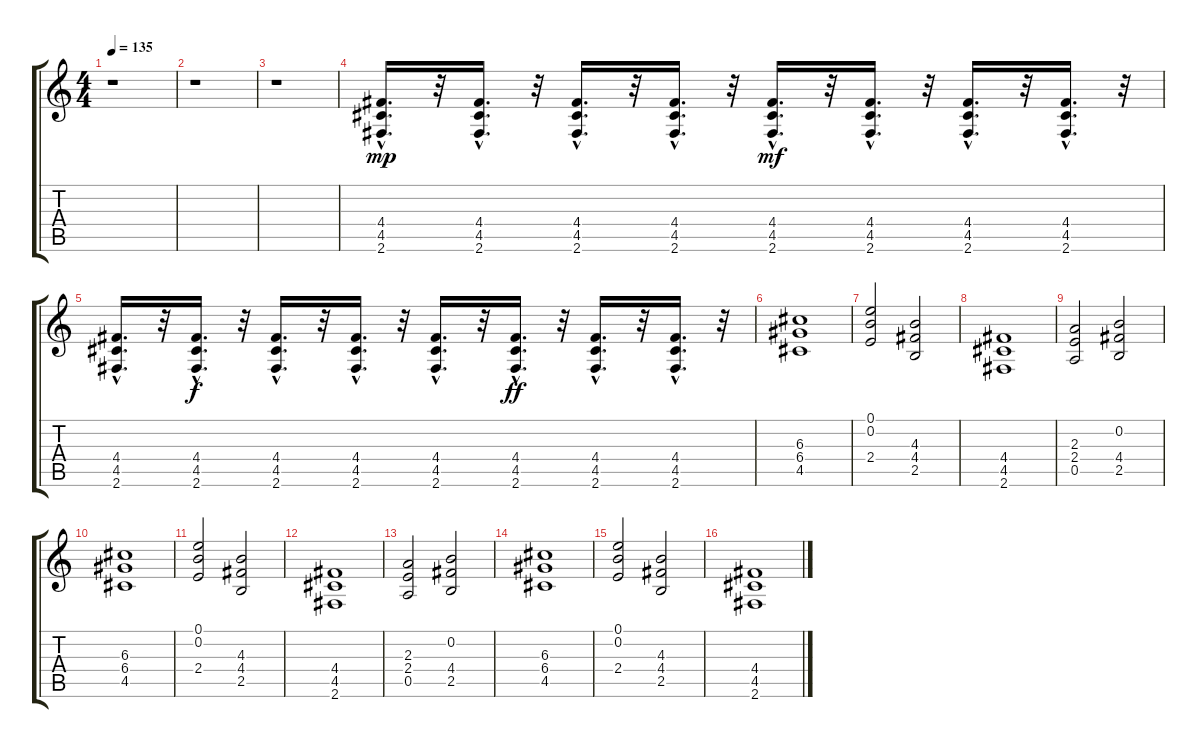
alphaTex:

\track "" {instrument distortionguitar}
\staff {score tabs}
\tuning (E4 B3 G3 D3 A2 E2) {hide}
\ts (4 4)
\tempo 135
\clef g2
\ks c
r.1{dy f} |
r.1 |
r.1 |
(4.4{hac} 4.5{hac} 2.6{hac}).16{d dy mp} r.32 (4.4{hac} 4.5{hac} 2.6{hac}).16{d} r.32 (4.4{hac} 4.5{hac} 2.6{hac}).16{d} r.32 (4.4{hac} 4.5{hac} 2.6{hac}).16{d} r.32 (4.4{hac} 4.5{hac} 2.6{hac}).16{d dy mf} r.32 (4.4{hac} 4.5{hac} 2.6{hac}).16{d} r.32 (4.4{hac} 4.5{hac} 2.6{hac}).16{d} r.32 (4.4{hac} 4.5{hac} 2.6{hac}).16{d} r.32 |
(4.4{hac} 4.5{hac} 2.6{hac}).16{d} r.32 (4.4{hac} 4.5{hac} 2.6{hac}).16{d dy f} r.32 (4.4{hac} 4.5{hac} 2.6{hac}).16{d} r.32 (4.4{hac} 4.5{hac} 2.6{hac}).16{d} r.32 (4.4{hac} 4.5{hac} 2.6{hac}).16{d} r.32 (4.4{hac} 4.5{hac} 2.6{hac}).16{d dy ff} r.32 (4.4{hac} 4.5{hac} 2.6{hac}).16{d} r.32 (4.4{hac} 4.5{hac} 2.6{hac}).16{d} r.32 |
(6.3 6.4 4.5).1 |
(0.1 0.2 2.4).2 (4.3 4.4 2.5).2 |
(4.4 4.5 2.6).1 |
(2.3 2.4 0.5).2 (0.2 4.4 2.5).2 |
(6.3 6.4 4.5).1 |
(0.1 0.2 2.4).2 (4.3 4.4 2.5).2 |
(4.4 4.5 2.6).1 |
(2.3 2.4 0.5).2 (0.2 4.4 2.5).2 |
(6.3 6.4 4.5).1 |
(0.1 0.2 2.4).2 (4.3 4.4 2.5).2 |
(4.4 4.5 2.6).1
